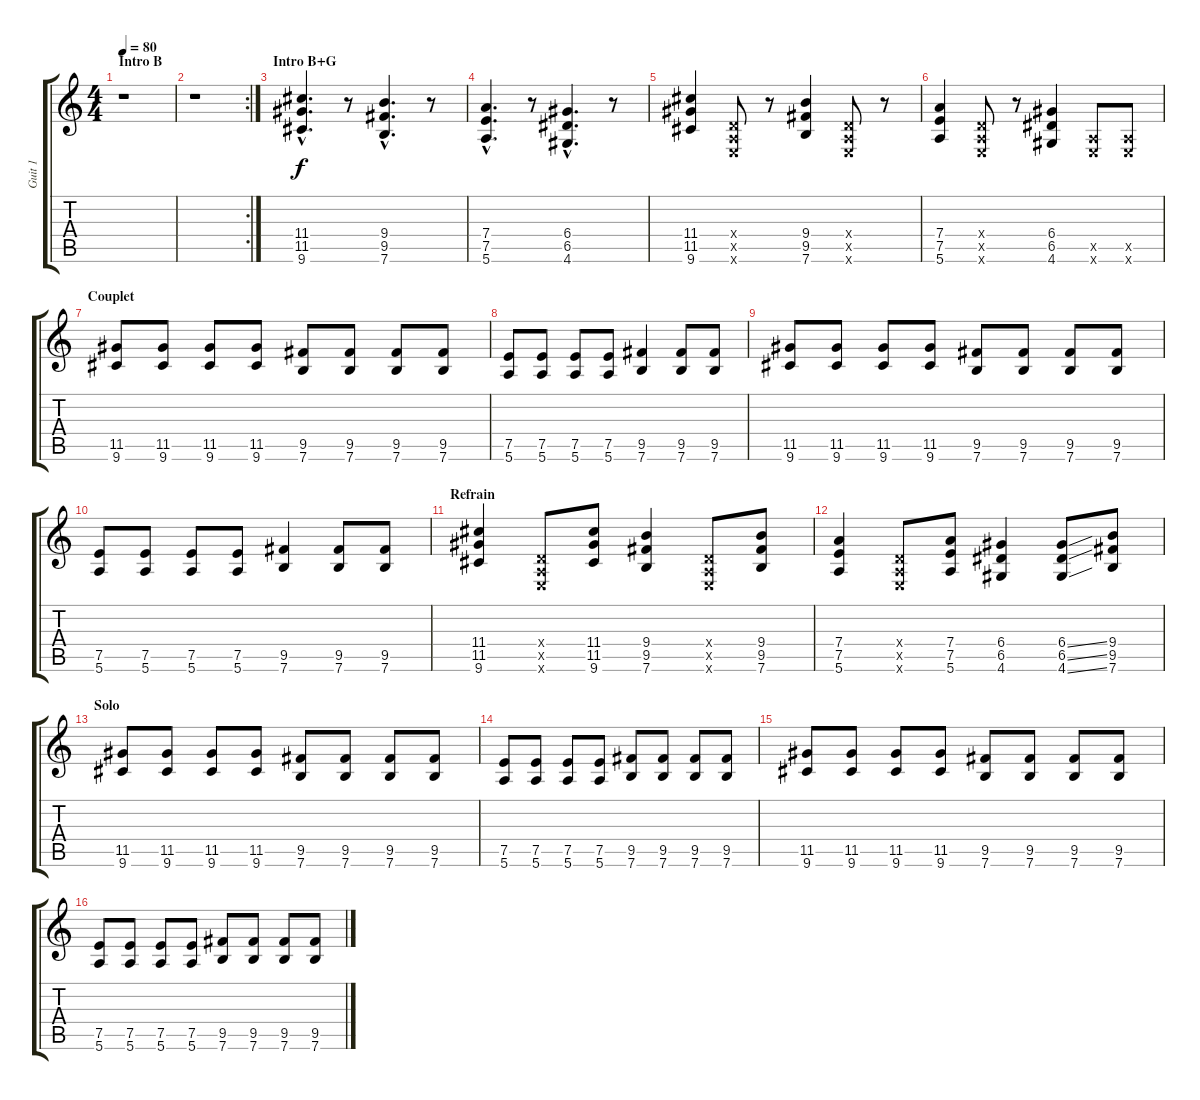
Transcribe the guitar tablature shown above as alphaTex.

\track ("Guit 1" "Guit 1") {instrument distortionguitar}
\staff {score tabs}
\tuning (E4 B3 G3 D3 A2 E2) {hide}
\ts (4 4)
\section ("" "Intro B")
\tempo 80
\clef g2
\ks c
r.1{dy f instrument distortionguitar} |
\rc 2
r.1 |
\section ("" "Intro B+G")
(11.4{hac} 11.5{hac} 9.6{hac}).4{d} r.8 (9.4{hac} 9.5{hac} 7.6{hac}).4{d} r.8 |
(7.4{hac} 7.5{hac} 5.6{hac}).4{d} r.8 (6.4{hac} 6.5{hac} 4.6{hac}).4{d} r.8 |
(11.4 11.5 9.6).4 (0.4{x} 0.5{x} 0.6{x}).8 r.8 (9.4 9.5 7.6).4 (0.4{x} 0.5{x} 0.6{x}).8 r.8 |
(7.4 7.5 5.6).4 (0.4{x} 0.5{x} 0.6{x}).8 r.8 (6.4 6.5 4.6).4 (0.5{x} 0.6{x}).8 (0.5{x} 0.6{x}).8 |
\section ("" "Couplet")
(11.5 9.6).8 (11.5 9.6).8 (11.5 9.6).8 (11.5 9.6).8 (9.5 7.6).8 (9.5 7.6).8 (9.5 7.6).8 (9.5 7.6).8 |
(7.5 5.6).8 (7.5 5.6).8 (7.5 5.6).8 (7.5 5.6).8 (9.5 7.6).4 (9.5 7.6).8 (9.5 7.6).8 |
(11.5 9.6).8 (11.5 9.6).8 (11.5 9.6).8 (11.5 9.6).8 (9.5 7.6).8 (9.5 7.6).8 (9.5 7.6).8 (9.5 7.6).8 |
(7.5 5.6).8 (7.5 5.6).8 (7.5 5.6).8 (7.5 5.6).8 (9.5 7.6).4 (9.5 7.6).8 (9.5 7.6).8 |
\section ("" "Refrain")
(11.4 11.5 9.6).4 (0.4{x} 0.5{x} 0.6{x}).8 (11.4 11.5 9.6).8 (9.4 9.5 7.6).4 (0.4{x} 0.5{x} 0.6{x}).8 (9.4 9.5 7.6).8 |
(7.4 7.5 5.6).4 (0.4{x} 0.5{x} 0.6{x}).8 (7.4 7.5 5.6).8 (6.4 6.5 4.6).4 (6.4{ss} 6.5{ss} 4.6{ss}).8 (9.4 9.5 7.6).8 |
\section ("" "Solo")
(11.5 9.6).8 (11.5 9.6).8 (11.5 9.6).8 (11.5 9.6).8 (9.5 7.6).8 (9.5 7.6).8 (9.5 7.6).8 (9.5 7.6).8 |
(7.5 5.6).8 (7.5 5.6).8 (7.5 5.6).8 (7.5 5.6).8 (9.5 7.6).8 (9.5 7.6).8 (9.5 7.6).8 (9.5 7.6).8 |
(11.5 9.6).8 (11.5 9.6).8 (11.5 9.6).8 (11.5 9.6).8 (9.5 7.6).8 (9.5 7.6).8 (9.5 7.6).8 (9.5 7.6).8 |
(7.5 5.6).8 (7.5 5.6).8 (7.5 5.6).8 (7.5 5.6).8 (9.5 7.6).8 (9.5 7.6).8 (9.5 7.6).8 (9.5 7.6).8
